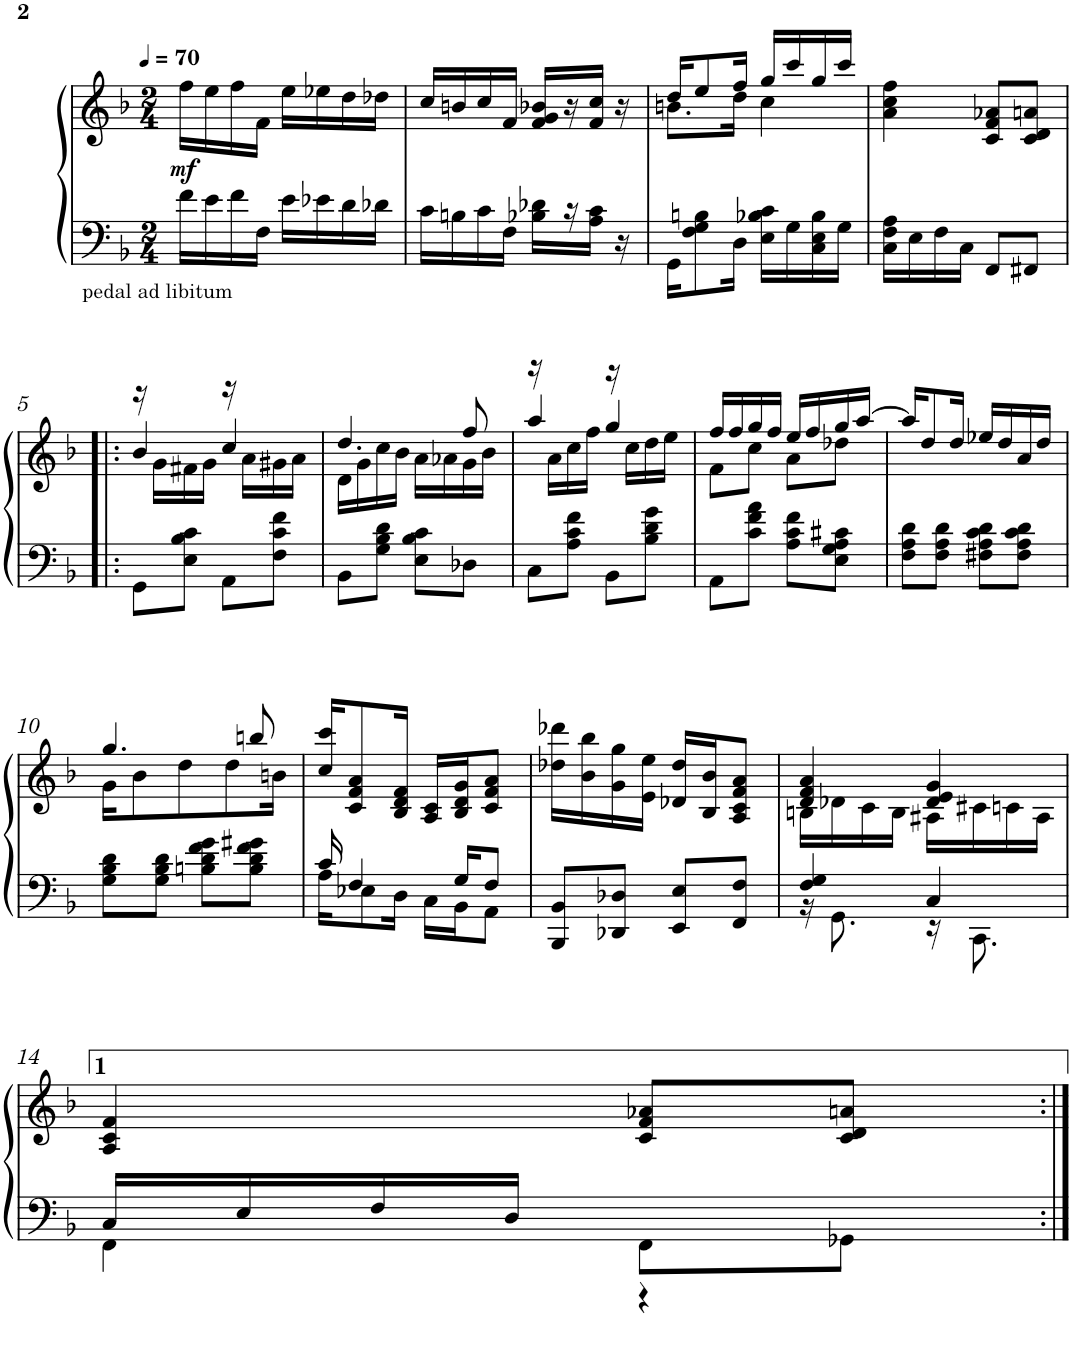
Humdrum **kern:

**kern	**kern	**dynam
*part1	*part1	*part1
*staff2	*staff1	*staff1/2
*I"Piano	*	*
*I'Pno.	*	*
*clefF4	*clefG2	*
*k[b-]	*k[b-]	*
*F:	*F:	*
*M2/4	*M2/4	*
*MM70	*MM70	*
=1	=1	=1
!LO:TX:b:t=pedal ad libitum	!	!
!	!	!LO:DY:b
16f\LL	16ff\LL	mf
16e\	16ee\	.
16f\	16ff\	.
16F\JJ	16f\JJ	.
16e\LL	16ee\LL	.
16e-X\	16ee-X\	.
16d\	16dd\	.
16d-X\JJ	16dd-X\JJ	.
=2	=2	=2
16c\LL	16cc/LL	.
16Bn\	16bn/	.
16c\	16cc/	.
16F\JJ	16f/JJ	.
16B-X\ 16d-X\LL	16f/ 16g/ 16b-X/LL	.
16r	16r	.
16A\ 16c\JJ	16f/ 16cc/JJ	.
16r	16r	.
=3	=3	=3
*	*^	*
16GG\KL	16dd/KL	8.bn\L	.
8F\ 8G\ 8Bn\	8ee/	.	.
16D\Jk	16ff/Jk	16dd\Jk	.
16E\ 16B-X\ 16c\LL	16gg/LL	4cc\	.
16G\	16ccc/	.	.
16C\ 16E\ 16B-\	16gg/	.	.
16G\JJ	16ccc/JJ	.	.
*	*v	*v	*
=4	=4	=4
16C\ 16F\ 16A\LL	4a\ 4cc\ 4ff\	.
16E\	.	.
16F\	.	.
16C\JJ	.	.
8FF/L	8c/ 8f/ 8a-X/L	.
8FF#X/J	8c/ 8d/ 8an/J	.
!!LO:LB:g=z
=5!|:	=5!|:	=5!|:
*	*^	*
8GG\L	16r	4b-/	.
.	16g\LL	.	.
8E\ 8B-\ 8c\J	16f#X\	.	.
.	16g\JJ	.	.
8AA\L	16r	4cc/	.
.	16a\LL	.	.
8F\ 8c\ 8f\J	16g#X\	.	.
.	16a\JJ	.	.
=6	=6	=6	=6
8BB-\L	16d\LL	4.dd/	.
.	16g\	.	.
8G\ 8B-\ 8d\J	16cc\	.	.
.	16b-\JJ	.	.
8E\ 8B-\ 8c\L	16a\LL	.	.
.	16a-X\	.	.
8D-X\J	16g\	8ff/	.
.	16b-\JJ	.	.
=7	=7	=7	=7
8C\L	16r	4aa/	.
.	16a\LL	.	.
8A\ 8c\ 8f\J	16cc\	.	.
.	16ff\JJ	.	.
8BB-\L	16r	4gg/	.
.	16cc\LL	.	.
8B-\ 8d\ 8g\J	16dd\	.	.
.	16ee\JJ	.	.
=8	=8	=8	=8
8AA\L	8f\L	16ff/LL	.
.	.	16ff/	.
8c\ 8f\ 8a\J	8cc\J	16gg/	.
.	.	16ff/JJ	.
8A\ 8c\ 8f\L	8a\L	16ee/LL	.
.	.	16ff/	.
8E\ 8G\ 8A\ 8c#X\J	8dd-X\J	16gg/	.
.	.	[>16aa/JJ	.
=9	=9	=9	=9
8F\ 8A\ 8d\L	2ryy	16aa/KL]	.
.	.	8dd/	.
8F\ 8A\ 8d\J	.	.	.
.	.	16dd/Jk	.
8F#X\ 8A\ 8c\ 8d\L	.	16ee-X/LL	.
.	.	16dd/	.
8F#\ 8A\ 8c\ 8d\J	.	16a/	.
.	.	16dd/JJ	.
!!LO:LB:g=z	!!
=10	=10	=10	=10
8G\ 8B-\ 8d\L	4.gg/	16g\KL	.
.	.	8b-\	.
8G\ 8B-\ 8d\J	.	.	.
.	.	8dd\	.
8Bn\ 8d\ 8f\ 8g\L	.	.	.
.	.	8dd\	.
8B\ 8d\ 8f\ 8g#X\J	8bbn/	.	.
.	.	16bn\Jk	.
*	*v	*v	*
=11	=11	=11
*^	*	*
16A\KL	16c/	16cc/ 16ccc/KL	.
8E-X\	4F/	8c/ 8f/ 8a/	.
16D\Jk	.	16B-/ 16d/ 16f/Jk	.
16C\LL	.	16A/ 16c/LL	.
16BB-\J	16G/KL	16B-/ 16d/ 16g/J	.
8AA\J	8F/J	8c/ 8f/ 8a/J	.
*v	*v	*	*
=12	=12	=12
8BBB-/ 8BB-/L	16dd-X\ 16ddd-X\LL	.
.	16b-\ 16bb-\	.
8DD-X/ 8D-X/J	16g\ 16gg\	.
.	16e\ 16ee\JJ	.
8EE/ 8E/L	16d-X/ 16dd-/LL	.
.	16B-/ 16b-/J	.
8FF/ 8F/J	8A/ 8c/ 8f/ 8a/J	.
=13	=13	=13
*^	*^	*
4F/ 4G/	16r	4d/ 4f/ 4a/	16Bn\LL	.
.	8.GG\	.	16d-X\	.
.	.	.	16c\	.
.	.	.	16B\JJ	.
4C/	16r	4d-/ 4e/ 4g/	16A#X\LL	.
.	8.CC\	.	16c#X\	.
.	.	.	16cn\	.
.	.	.	16A#\JJ	.
*	*	*v	*v	*
!!LO:LB:g=z
=14	=14	=14	=14
4FF\	16C/LL	4A/ 4c/ 4f/	.
.	16E/	.	.
.	16F/	.	.
.	16D/JJ	.	.
8FF\L	4r	8c/ 8f/ 8a-X/L	.
8GG-X\J	.	8c/ 8d/ 8an/J	.
*v	*v	*	*
=:|!	=:|!	=:|!
*-	*-	*-
